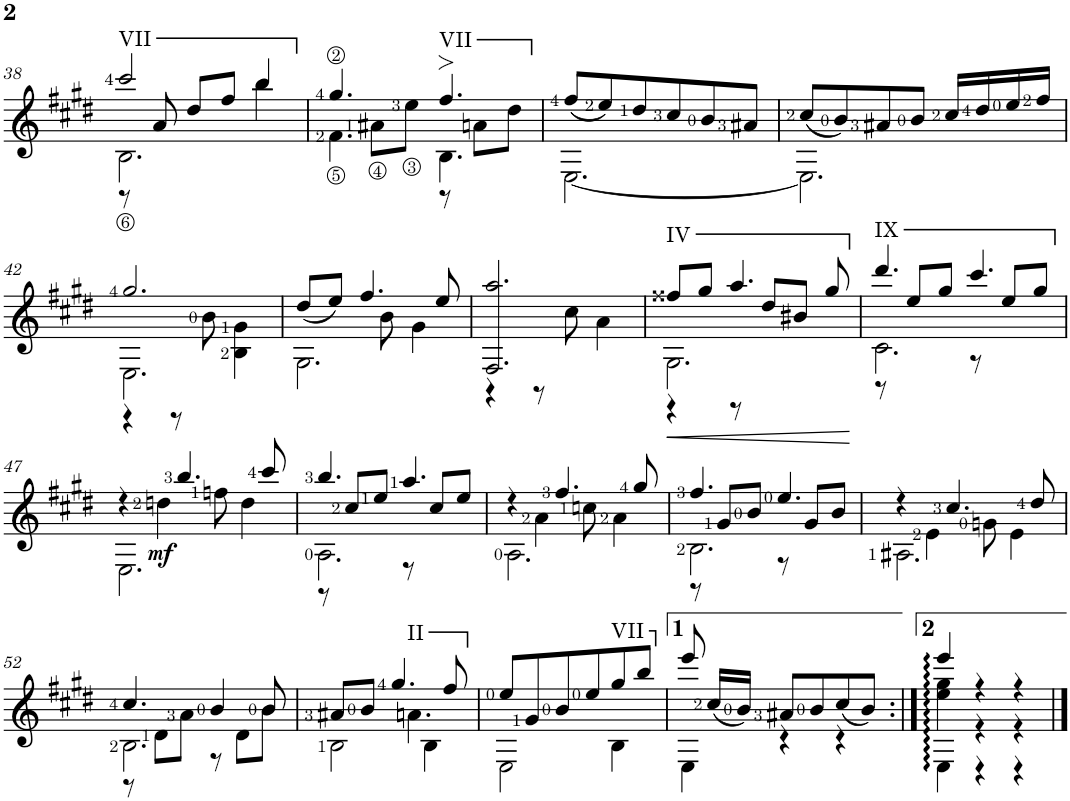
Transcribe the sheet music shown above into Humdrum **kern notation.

**kern	**dynam
*part1	*part1
*staff1	*staff1
*I"Guitar	*
*I'Guit.	*
!!LO:PB:g=z
*clefG2	*
*Trd7c12	*
*k[f#c#g#d#]	*
*E:	*
*M6/8	*
=38	=38
*^	*
*	*^	*
!LO:TX:a:t=VII	!	!	!
2ccc#/	2.B\	8r	.
.	.	8a/	.
.	.	8dd#/L	.
.	.	8ff#/J	.
4bb\	.	4bb/	.
=39	=39	=39	=39
4.gg#/	4.f#\	8ryy	.
.	.	8a#X\L	.
.	.	8ee\J	.
!LO:TX:a:t=VII	!	!	!
4.ff#>/	4.B\	8r	.
.	.	8an\L	.
.	.	8dd#\J	.
*	*v	*v	*
=40	=40	=40
(<8ff#/L	[2.E\	.
8ee/)	.	.
8dd#/	.	.
8cc#/	.	.
8b/	.	.
8a#X/J	.	.
=41	=41	=41
(<8cc#/L	2.E\]	.
8b/)	.	.
8a#X/	.	.
8b/J	.	.
16cc#/LL	.	.
16dd#/	.	.
16ee/	.	.
16ff#/JJ	.	.
!!LO:LB:g=z	!!
=42	=42	=42
*	*^	*
2.gg#/	2.E\	4r	.
.	.	8r	.
.	.	8b\	.
.	.	4B\ 4g#\	.
=43	=43	=43	=43
(<8dd#/L	2.G#\	4.ryy	.
8ee/J)	.	.	.
4.ff#/	.	.	.
.	.	8b\	.
.	.	4g#\	.
8ee/	.	.	.
*	*v	*v	*
=44	=44	=44
2.F#/ 2.aa/	4r	.
.	8r	.
.	8cc#\	.
.	4a\	.
=45	=45	=45
!LO:TX:a:t=IV	!	!
!	!	!LO:HP:b
*	*^	*
8ff##X/L	2.G#\	4r	<
8gg#/J	.	.	.
4.aa/	.	8r	.
.	.	8dd#/L	.
.	.	8b#X/J	.
8gg#/	.	8ryy	.
*v	*v	*v	*
.	[
=46	=46
*^	*
*	*^	*
!LO:TX:a:t=IX	!	!	!
4.ddd#/	2.c#\	8r	.
.	.	8ee/L	.
.	.	8gg#/J	.
4.ccc#/	.	8r	.
.	.	8ee/L	.
.	.	8gg#/J	.
!!LO:LB:g=z	!!	!!
=47	=47	=47	=47
4r	2.E\	8ryy	.
!	!	!	!LO:DY:b
.	.	4ddn\	mf
4.bb/	.	.	.
.	.	8ffn\	.
.	.	4dd\	.
8ccc#/	.	.	.
=48	=48	=48	=48
4.bb/	2.A\	8r	.
.	.	8cc#/L	.
.	.	8ee/J	.
4.aa/	.	8r	.
.	.	8cc#/L	.
.	.	8ee/J	.
=49	=49	=49	=49
4r	2.A\	8ryy	.
.	.	4a\	.
4.ff#/	.	.	.
.	.	8ccn\	.
.	.	4a\	.
8gg#/	.	.	.
=50	=50	=50	=50
4.ff#/	2.B\	8r	.
.	.	8g#/L	.
.	.	8b/J	.
4.ee/	.	8r	.
.	.	8g#/L	.
.	.	8b/J	.
=51	=51	=51	=51
4r	2.A#X\	8ryy	.
.	.	4e\	.
4.cc#/	.	.	.
.	.	8gn\	.
.	.	4e\	.
8dd#/	.	.	.
!!LO:LB:g=z	!!	!!
=52	=52	=52	=52
4.cc#/	2.B\	8r	.
.	.	8d#\L	.
.	.	8a\J	.
4b/	.	8r	.
.	.	8d#\L	.
8b/	.	8b\J	.
=53	=53	=53	=53
8a#X/L	2B\	4.ryy	.
8b/J	.	.	.
4.gg#/	.	.	.
!	!	!LO:TX:a:t=II	!
.	.	4.an\	.
.	4B\	.	.
8ff#/	.	.	.
*	*v	*v	*
=54	=54	=54
8ee/L	2E\	.
8g#/	.	.
8b/	.	.
8ee/	.	.
!LO:TX:a:t=VII	!	!
8gg#/	4B\	.
8bb/J	.	.
=55	=55	=55
8eee/	4E\	.
(<16cc#/LL	.	.
16b/JJ)	.	.
8a#X/L	4r	.
8b/	.	.
(<8cc#/	4r	.
8b/J)	.	.
=56:|!	=56:|!	=56:|!
*	*^	*
4eee:/	4E\	4ee\ 4gg#\	.
4r	4r	4r	.
4r	4r	4r	.
*v	*v	*v	*
==	==
*-	*-
